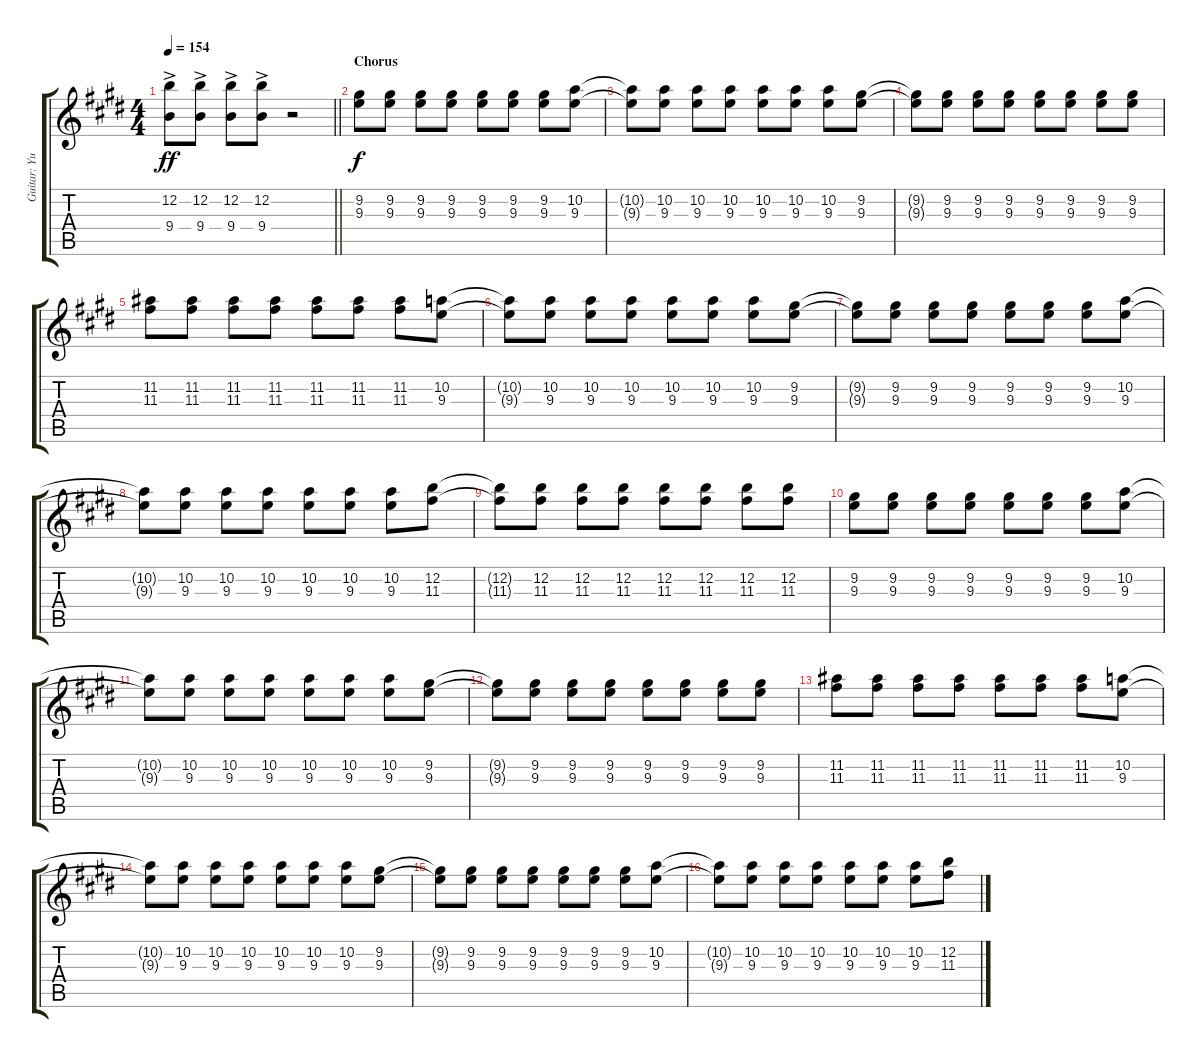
\track ("Guitar: Yui Hirasawa" "Guitar: Yu") {instrument distortionguitar}
\staff {score tabs}
\tuning (E4 B3 G3 D3 A2 E2) {hide}
\ts (4 4)
\tempo 154
\clef g2
\barLineRight lightlight
\ks e
(12.2{ac} 9.4{ac}).8{dy ff} (12.2{ac} 9.4{ac}).8 (12.2{ac} 9.4{ac}).8 (12.2{ac} 9.4{ac}).8 r.2 |
\section ("" "Chorus")
(9.2 9.3).8{dy f} (9.2 9.3).8 (9.2 9.3).8 (9.2 9.3).8 (9.2 9.3).8 (9.2 9.3).8 (9.2 9.3).8 (10.2 9.3).8 |
(10.2{t} 9.3{t}).8 (10.2 9.3).8 (10.2 9.3).8 (10.2 9.3).8 (10.2 9.3).8 (10.2 9.3).8 (10.2 9.3).8 (9.2 9.3).8 |
(9.2{t} 9.3{t}).8 (9.2 9.3).8 (9.2 9.3).8 (9.2 9.3).8 (9.2 9.3).8 (9.2 9.3).8 (9.2 9.3).8 (9.2 9.3).8 |
(11.2 11.3).8 (11.2 11.3).8 (11.2 11.3).8 (11.2 11.3).8 (11.2 11.3).8 (11.2 11.3).8 (11.2 11.3).8 (10.2 9.3).8 |
(10.2{t} 9.3{t}).8 (10.2 9.3).8 (10.2 9.3).8 (10.2 9.3).8 (10.2 9.3).8 (10.2 9.3).8 (10.2 9.3).8 (9.2 9.3).8 |
(9.2{t} 9.3{t}).8 (9.2 9.3).8 (9.2 9.3).8 (9.2 9.3).8 (9.2 9.3).8 (9.2 9.3).8 (9.2 9.3).8 (10.2 9.3).8 |
(10.2{t} 9.3{t}).8 (10.2 9.3).8 (10.2 9.3).8 (10.2 9.3).8 (10.2 9.3).8 (10.2 9.3).8 (10.2 9.3).8 (12.2 11.3).8 |
(12.2{t} 11.3{t}).8 (12.2 11.3).8 (12.2 11.3).8 (12.2 11.3).8 (12.2 11.3).8 (12.2 11.3).8 (12.2 11.3).8 (12.2 11.3).8 |
(9.2 9.3).8 (9.2 9.3).8 (9.2 9.3).8 (9.2 9.3).8 (9.2 9.3).8 (9.2 9.3).8 (9.2 9.3).8 (10.2 9.3).8 |
(10.2{t} 9.3{t}).8 (10.2 9.3).8 (10.2 9.3).8 (10.2 9.3).8 (10.2 9.3).8 (10.2 9.3).8 (10.2 9.3).8 (9.2 9.3).8 |
(9.2{t} 9.3{t}).8 (9.2 9.3).8 (9.2 9.3).8 (9.2 9.3).8 (9.2 9.3).8 (9.2 9.3).8 (9.2 9.3).8 (9.2 9.3).8 |
(11.2 11.3).8 (11.2 11.3).8 (11.2 11.3).8 (11.2 11.3).8 (11.2 11.3).8 (11.2 11.3).8 (11.2 11.3).8 (10.2 9.3).8 |
(10.2{t} 9.3{t}).8 (10.2 9.3).8 (10.2 9.3).8 (10.2 9.3).8 (10.2 9.3).8 (10.2 9.3).8 (10.2 9.3).8 (9.2 9.3).8 |
(9.2{t} 9.3{t}).8 (9.2 9.3).8 (9.2 9.3).8 (9.2 9.3).8 (9.2 9.3).8 (9.2 9.3).8 (9.2 9.3).8 (10.2 9.3).8 |
(10.2{t} 9.3{t}).8 (10.2 9.3).8 (10.2 9.3).8 (10.2 9.3).8 (10.2 9.3).8 (10.2 9.3).8 (10.2 9.3).8 (12.2 11.3).8
